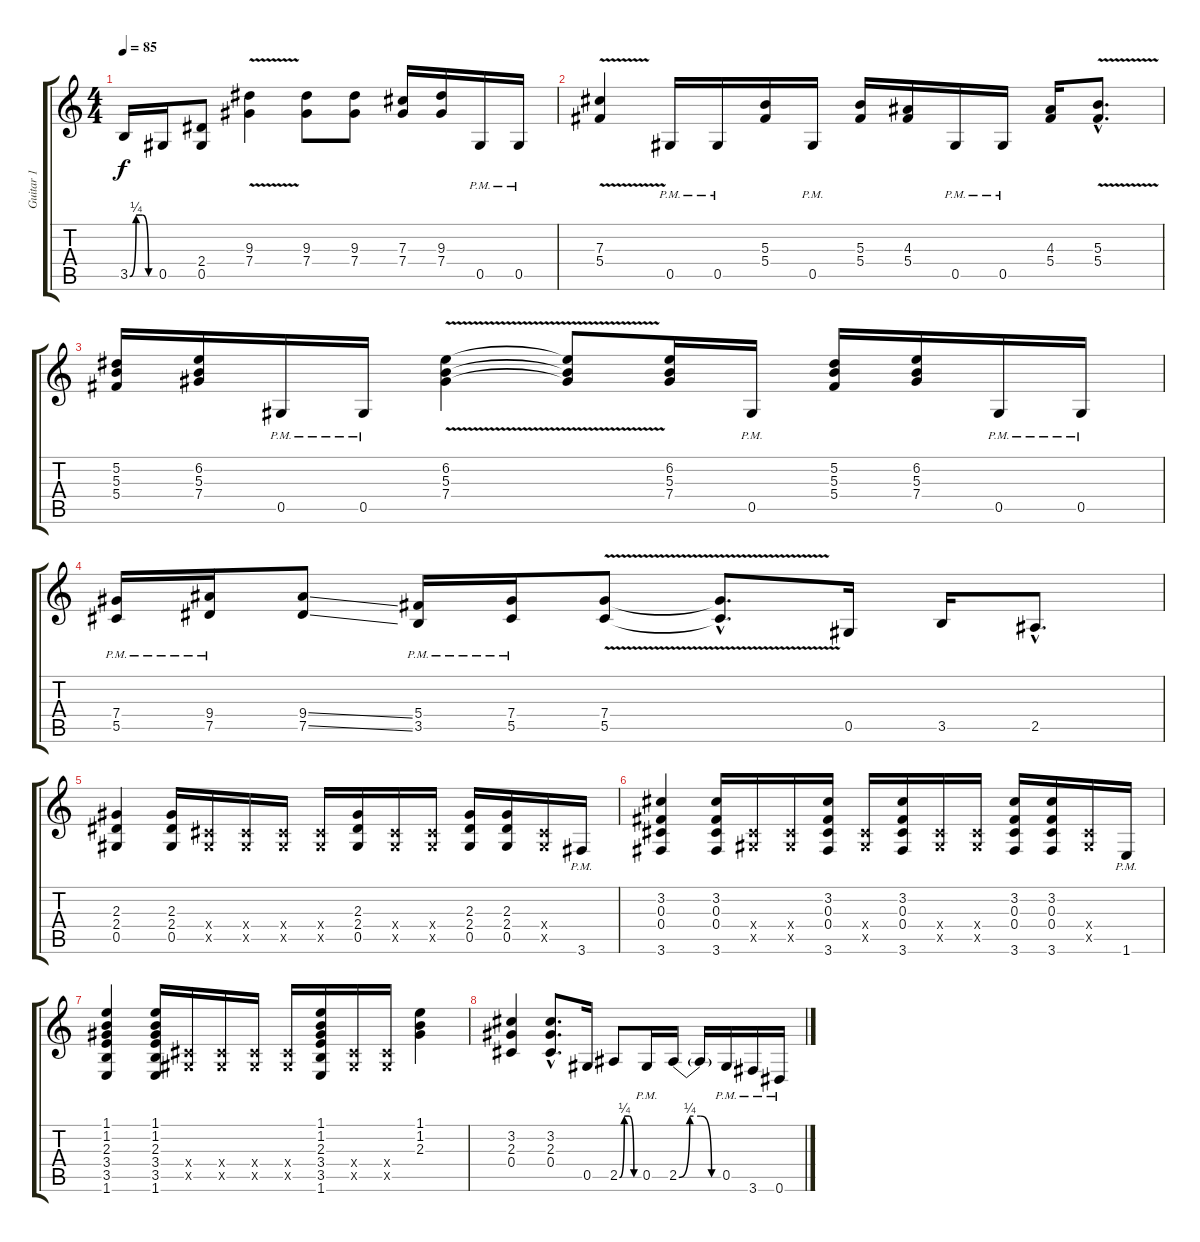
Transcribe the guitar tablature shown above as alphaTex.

\track ("Guitar 1" "Guitar 1") {instrument overdrivenguitar}
\staff {score tabs}
\tuning (Eb4 Bb3 Gb3 Db3 Ab2 Eb2) {hide}
\ts (4 4)
\tempo 85
\clef g2
\ks c
3.5{be (custom 0 0 15 1 30 1 45 0 60 0)}.16{dy f} 0.5.16 (2.4 0.5).8 (9.3 7.4{v}).4 (9.3 7.4).8 (9.3 7.4).8 (7.3 7.4).16 (9.3 7.4).16 0.5{pm}.16 0.5{pm}.16 |
(7.3{v} 5.4{v}).4 0.5{pm}.16 0.5{pm}.16 (5.3 5.4).16 0.5{pm}.16 (5.3 5.4).16 (4.3 5.4).16 0.5{pm}.16 0.5{pm}.16 (4.3 5.4).16 (5.3{hac} 5.4{v hac}).8{d} |
(5.2 5.3 5.4).16 (6.2 5.3 7.4).16 0.5{pm}.16 0.5{pm}.16 (6.2 5.3 7.4{v}).4 (6.2{t} 5.3{t} 7.4{t}).8 (6.2 5.3 7.4).16 0.5{pm}.16 (5.2 5.3 5.4).16 (6.2 5.3 7.4).16 0.5{pm}.16 0.5{pm}.16 |
(7.4{pm} 5.5{pm}).16 (9.4{pm} 7.5).16 (9.4{ss} 7.5{ss}).8 (5.4{pm} 3.5).16 (7.4{pm} 5.5).16 (7.4{v} 5.5).8 (7.4{hac t} 5.5{hac t}).8{d} 0.5.16 3.5.16 2.5{hac}.8{d} |
(2.3 2.4 0.5).4 (2.3 2.4 0.5).16 (0.4{x} 0.5{x}).16 (0.4{x} 0.5{x}).16 (0.4{x} 0.5{x}).16 (0.4{x} 0.5{x}).16 (2.3 2.4 0.5).16 (0.4{x} 0.5{x}).16 (0.4{x} 0.5{x}).16 (2.3 2.4 0.5).16 (2.3 2.4 0.5).16 (0.4{x} 0.5{x}).16 3.6{pm}.16 |
(3.2 0.3 0.4 3.6).4 (3.2 0.3 0.4 3.6).16 (0.4{x} 0.5{x}).16 (0.4{x} 0.5{x}).16 (3.2 0.3 0.4 3.6).16 (0.4{x} 0.5{x}).16 (3.2 0.3 0.4 3.6).16 (0.4{x} 0.5{x}).16 (0.4{x} 0.5{x}).16 (3.2 0.3 0.4 3.6).16 (3.2 0.3 0.4 3.6).16 (0.4{x} 0.5{x}).16 1.6{pm}.16 |
(1.1 1.2 2.3 3.4 3.5 1.6).4 (1.1 1.2 2.3 3.4 3.5 1.6).16 (0.4{x} 0.5{x}).16 (0.4{x} 0.5{x}).16 (0.4{x} 0.5{x}).16 (0.4{x} 0.5{x}).16 (1.1 1.2 2.3 3.4 3.5 1.6).16 (0.4{x} 0.5{x}).16 (0.4{x} 0.5{x}).16 (1.1 1.2 2.3).4 |
(3.2 2.3 0.4).4 (3.2{hac} 2.3{hac} 0.4{hac}).8{d} 0.5.16 2.5{be (custom 0 0 15 1 30 1 45 0 60 0)}.8 0.5{pm}.16 2.5{be (custom 0 0 15 1 30 1 45 0 60 0)}.16 2.5{t}.16 0.5{pm}.16 3.6{pm}.16 0.6{pm}.16
